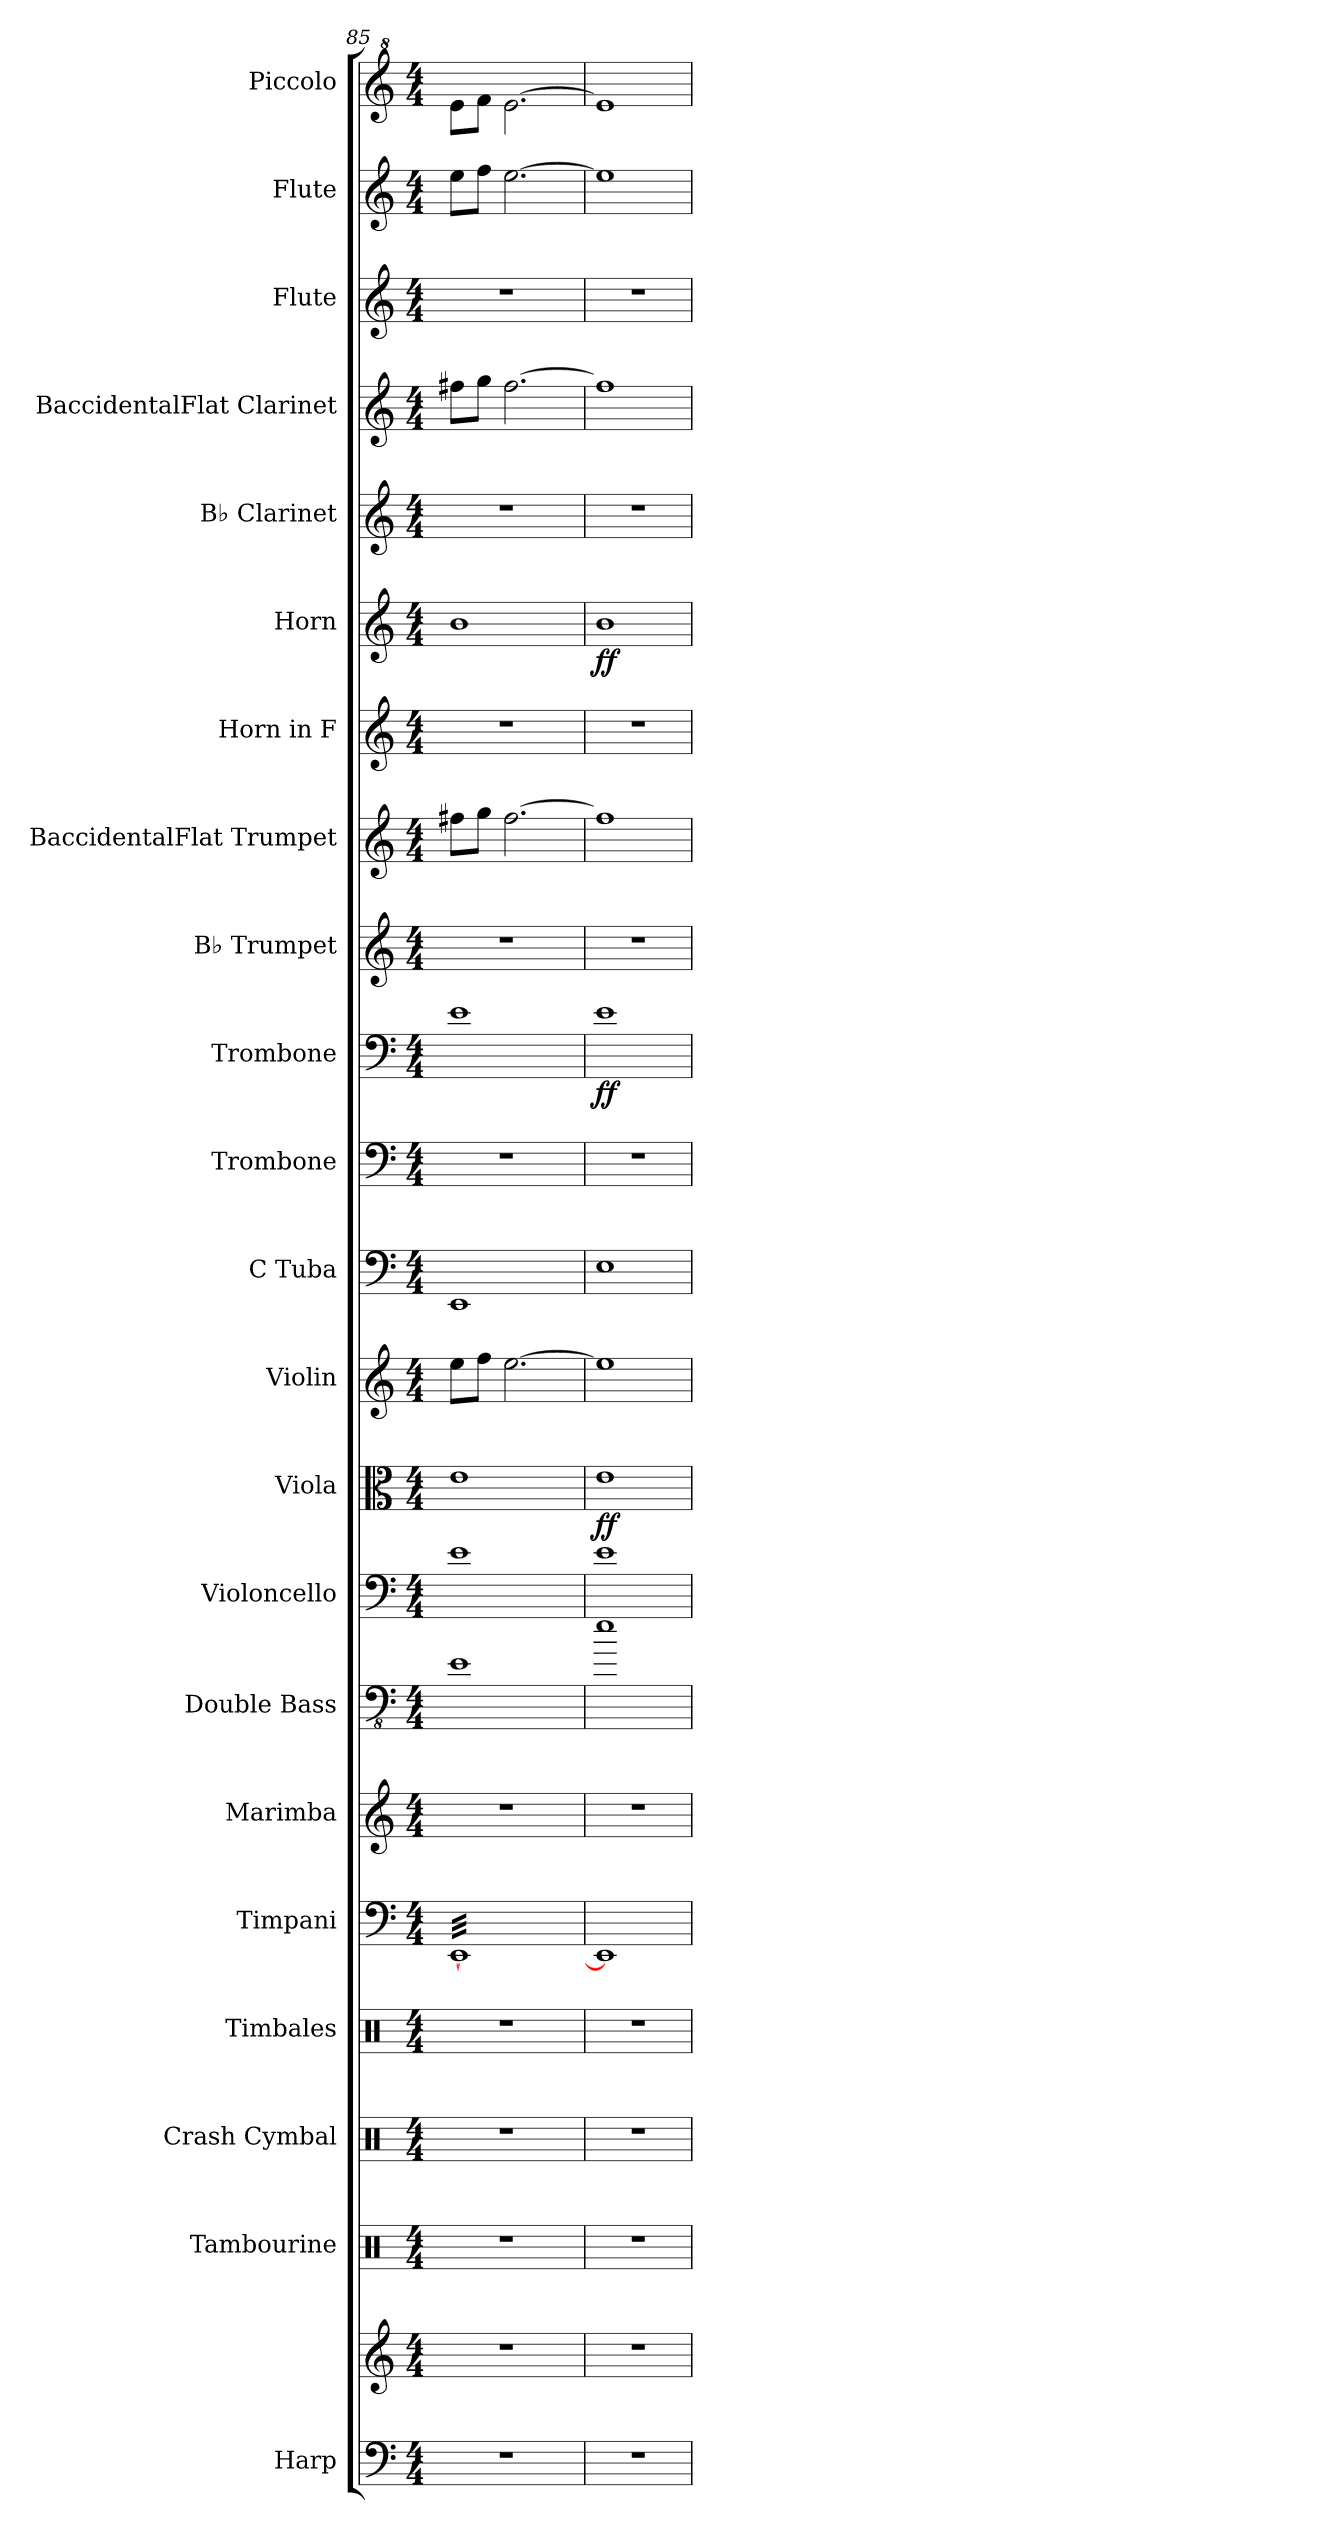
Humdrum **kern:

**kern	**kern	**kern	**kern	**kern	**kern	**kern	**kern	**kern	**kern	**dynam	**kern	**kern	**kern	**kern	**dynam	**kern	**kern	**kern	**kern	**dynam	**kern	**kern	**kern	**kern	**kern
*part22	*part22	*part21	*part20	*part19	*part18	*part17	*part16	*part15	*part14	*part14	*part13	*part12	*part11	*part10	*part10	*part9	*part8	*part7	*part6	*part6	*part5	*part4	*part3	*part2	*part1
*staff23	*staff22	*staff21	*staff20	*staff19	*staff18	*staff17	*staff16	*staff15	*staff14	*staff14	*staff13	*staff12	*staff11	*staff10	*staff10	*staff9	*staff8	*staff7	*staff6	*staff6	*staff5	*staff4	*staff3	*staff2	*staff1
*I"Harp	*	*I"Tambourine	*I"Crash Cymbal	*I"Timbales	*I"Timpani	*I"Marimba	*I"Double Bass	*I"Violoncello	*I"Viola	*	*I"Violin	*I"C Tuba	*I"Trombone	*I"Trombone	*	*I"B♭ Trumpet	*I"BaccidentalFlat Trumpet	*I"Horn in F	*I"Horn	*	*I"B♭ Clarinet	*I"BaccidentalFlat Clarinet	*I"Flute	*I"Flute	*I"Piccolo
*I'Hrp.	*	*I'Tamb.	*I'Cr. Cym.	*I'Timb.	*I'Timp.	*I'Mrm.	*	*I'Vlc.	*I'Vla.	*	*I'Vln.	*I'C Tu.	*I'Tbn.	*I'Trb.	*	*I'B♭ Tpt.	*I'BaccidentalFlat Tpt.	*	*I'Hn.	*	*I'B♭ Cl.	*I'BaccidentalFlat Cl.	*I'Fl.	*I'Fl.	*I'Picc.
*clefF4	*clefG2	*clefX	*clefX	*clefX	*clefF4	*clefG2	*clefFv4	*clefF4	*clefC3	*	*clefG2	*clefF4	*clefF4	*clefF4	*	*clefG2	*clefG2	*clefG2	*clefG2	*	*clefG2	*clefG2	*clefG2	*clefG2	*clefG^2
*	*	*	*	*	*	*	*ITrd7c12	*	*	*	*	*	*	*	*	*ITrd1c2	*ITrd1c2	*ITrd4c7	*ITrd4c7	*	*ITrd1c2	*ITrd1c2	*	*	*ITrd-7c-12
*k[]	*k[]	*k[]	*k[]	*k[]	*k[]	*k[]	*k[]	*k[]	*k[]	*	*k[]	*k[]	*k[]	*k[]	*	*k[b-e-]	*k[b-e-]	*k[b-]	*k[b-]	*	*k[b-e-]	*k[b-e-]	*k[]	*k[]	*k[]
*M4/4	*M4/4	*M4/4	*M4/4	*M4/4	*M4/4	*M4/4	*M4/4	*M4/4	*M4/4	*	*M4/4	*M4/4	*M4/4	*M4/4	*	*M4/4	*M4/4	*M4/4	*M4/4	*	*M4/4	*M4/4	*M4/4	*M4/4	*M4/4
=85	=85	=85	=85	=85	=85	=85	=85	=85	=85	=85	=85	=85	=85	=85	=85	=85	=85	=85	=85	=85	=85	=85	=85	=85	=85
*	*	*	*	*	*tremolo	*	*	*	*	*	*	*	*	*	*	*	*	*	*	*	*	*	*	*	*
1r	1r	1r	1r	1r	[32EELLL	1r	1EE	1e	1e	.	8ee\L	1EE	1r	1e	.	1r	8een\L	1r	1e	.	1r	8een\L	1r	8ee\L	8eee\L
.	.	.	.	.	32EE	.	.	.	.	.	.	.	.	.	.	.	.	.	.	.	.	.	.	.	.
.	.	.	.	.	32EE	.	.	.	.	.	.	.	.	.	.	.	.	.	.	.	.	.	.	.	.
.	.	.	.	.	32EE	.	.	.	.	.	.	.	.	.	.	.	.	.	.	.	.	.	.	.	.
.	.	.	.	.	32EE	.	.	.	.	.	8ff\J	.	.	.	.	.	8ff\J	.	.	.	.	8ff\J	.	8ff\J	8fff\J
.	.	.	.	.	32EE	.	.	.	.	.	.	.	.	.	.	.	.	.	.	.	.	.	.	.	.
.	.	.	.	.	32EE	.	.	.	.	.	.	.	.	.	.	.	.	.	.	.	.	.	.	.	.
.	.	.	.	.	32EE	.	.	.	.	.	.	.	.	.	.	.	.	.	.	.	.	.	.	.	.
.	.	.	.	.	32EE	.	.	.	.	.	[2.ee\	.	.	.	.	.	[2.ee\	.	.	.	.	[2.ee\	.	[2.ee\	[2.eee\
.	.	.	.	.	32EE	.	.	.	.	.	.	.	.	.	.	.	.	.	.	.	.	.	.	.	.
.	.	.	.	.	32EE	.	.	.	.	.	.	.	.	.	.	.	.	.	.	.	.	.	.	.	.
.	.	.	.	.	32EE	.	.	.	.	.	.	.	.	.	.	.	.	.	.	.	.	.	.	.	.
.	.	.	.	.	32EE	.	.	.	.	.	.	.	.	.	.	.	.	.	.	.	.	.	.	.	.
.	.	.	.	.	32EE	.	.	.	.	.	.	.	.	.	.	.	.	.	.	.	.	.	.	.	.
.	.	.	.	.	32EE	.	.	.	.	.	.	.	.	.	.	.	.	.	.	.	.	.	.	.	.
.	.	.	.	.	32EE	.	.	.	.	.	.	.	.	.	.	.	.	.	.	.	.	.	.	.	.
.	.	.	.	.	32EE	.	.	.	.	.	.	.	.	.	.	.	.	.	.	.	.	.	.	.	.
.	.	.	.	.	32EE	.	.	.	.	.	.	.	.	.	.	.	.	.	.	.	.	.	.	.	.
.	.	.	.	.	32EE	.	.	.	.	.	.	.	.	.	.	.	.	.	.	.	.	.	.	.	.
.	.	.	.	.	32EE	.	.	.	.	.	.	.	.	.	.	.	.	.	.	.	.	.	.	.	.
.	.	.	.	.	32EE	.	.	.	.	.	.	.	.	.	.	.	.	.	.	.	.	.	.	.	.
.	.	.	.	.	32EE	.	.	.	.	.	.	.	.	.	.	.	.	.	.	.	.	.	.	.	.
.	.	.	.	.	32EE	.	.	.	.	.	.	.	.	.	.	.	.	.	.	.	.	.	.	.	.
.	.	.	.	.	32EE	.	.	.	.	.	.	.	.	.	.	.	.	.	.	.	.	.	.	.	.
.	.	.	.	.	32EE	.	.	.	.	.	.	.	.	.	.	.	.	.	.	.	.	.	.	.	.
.	.	.	.	.	32EE	.	.	.	.	.	.	.	.	.	.	.	.	.	.	.	.	.	.	.	.
.	.	.	.	.	32EE	.	.	.	.	.	.	.	.	.	.	.	.	.	.	.	.	.	.	.	.
.	.	.	.	.	32EE	.	.	.	.	.	.	.	.	.	.	.	.	.	.	.	.	.	.	.	.
.	.	.	.	.	32EE	.	.	.	.	.	.	.	.	.	.	.	.	.	.	.	.	.	.	.	.
.	.	.	.	.	32EE	.	.	.	.	.	.	.	.	.	.	.	.	.	.	.	.	.	.	.	.
.	.	.	.	.	32EE	.	.	.	.	.	.	.	.	.	.	.	.	.	.	.	.	.	.	.	.
.	.	.	.	.	32EEJJJ	.	.	.	.	.	.	.	.	.	.	.	.	.	.	.	.	.	.	.	.
*	*	*	*	*	*Xtremolo	*	*	*	*	*	*	*	*	*	*	*	*	*	*	*	*	*	*	*	*
=86	=86	=86	=86	=86	=86	=86	=86	=86	=86	=86	=86	=86	=86	=86	=86	=86	=86	=86	=86	=86	=86	=86	=86	=86	=86
!	!	!	!	!	!	!	!	!	!	!LO:DY:b	!	!	!	!	!LO:DY:b	!	!	!	!	!LO:DY:b	!	!	!	!	!
1r	1r	1r	1r	1r	1EE]	1r	1E	1e	1e	ff	1ee]	1E	1r	1e	ff	1r	1ee]	1r	1e	ff	1r	1ee]	1r	1ee]	1eee]
=	=	=	=	=	=	=	=	=	=	=	=	=	=	=	=	=	=	=	=	=	=	=	=	=	=
*-	*-	*-	*-	*-	*-	*-	*-	*-	*-	*-	*-	*-	*-	*-	*-	*-	*-	*-	*-	*-	*-	*-	*-	*-	*-
